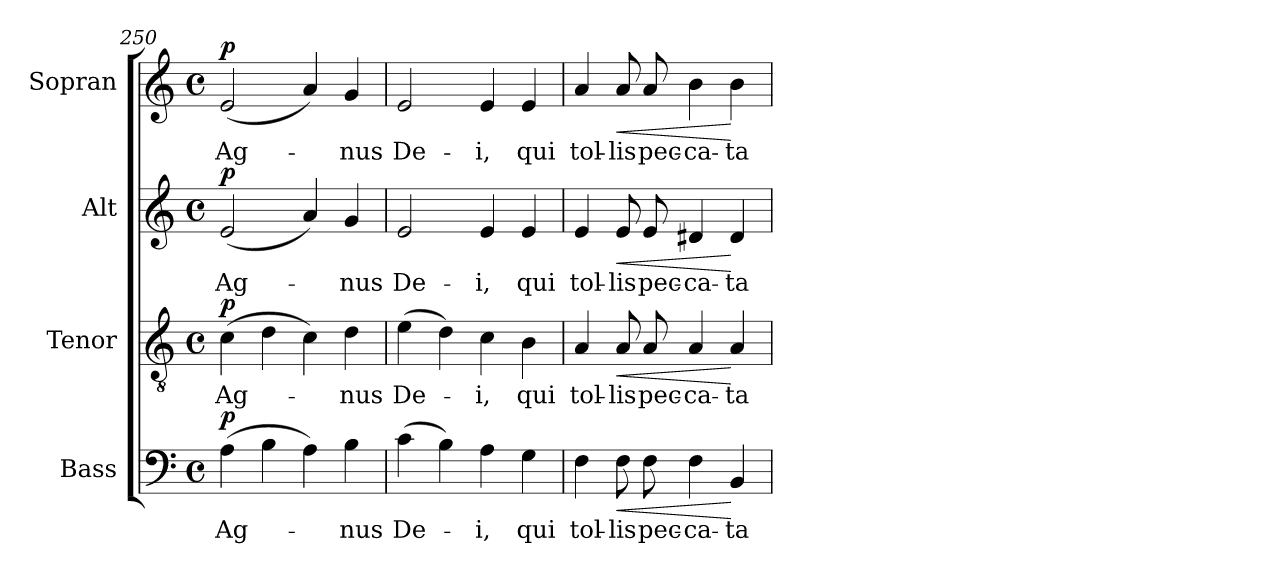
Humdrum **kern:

**kern	**text	**dynam	**kern	**text	**dynam	**kern	**text	**dynam	**kern	**text	**dynam
*part4	*part4	*part4	*part3	*part3	*part3	*part2	*part2	*part2	*part1	*part1	*part1
*staff4	*staff4	*staff4	*staff3	*staff3	*staff3	*staff2	*staff2	*staff2	*staff1	*staff1	*staff1
*I"Bass	*	*	*I"Tenor	*	*	*I"Alt	*	*	*I"Sopran	*	*
*I'B.	*	*	*I'T.	*	*	*I'A.	*	*	*I'S.	*	*
!!LO:PB:g=z
*clefF4	*	*	*clefGv2	*	*	*clefG2	*	*	*clefG2	*	*
*k[]	*	*	*k[]	*	*	*k[]	*	*	*k[]	*	*
*C:	*	*	*C:	*	*	*C:	*	*	*C:	*	*
*M4/4	*	*	*M4/4	*	*	*M4/4	*	*	*M4/4	*	*
*met(c)	*	*	*met(c)	*	*	*met(c)	*	*	*met(c)	*	*
=250	=250	=250	=250	=250	=250	=250	=250	=250	=250	=250	=250
!	!LO:LY:b	!LO:DY:a	!	!LO:LY:b	!LO:DY:a	!	!LO:LY:b	!LO:DY:a	!	!LO:LY:b	!LO:DY:a
(>4A\	Ag-	p	(>4c\	Ag-	p	(<2e/	Ag-	p	(<2e/	Ag-	p
4B\	.	.	4d\	.	.	.	.	.	.	.	.
4A\)	.	.	4c\)	.	.	4a/)	.	.	4a/)	.	.
!	!LO:LY:b	!	!	!LO:LY:b	!	!	!LO:LY:b	!	!	!LO:LY:b	!
4B\	-nus	.	4d\	-nus	.	4g/	-nus	.	4g/	-nus	.
=251	=251	=251	=251	=251	=251	=251	=251	=251	=251	=251	=251
!	!LO:LY:b	!	!	!LO:LY:b	!	!	!LO:LY:b	!	!	!LO:LY:b	!
(>4c\	De-	.	(>4e\	De-	.	2e/	De-	.	2e/	De-	.
4B\)	.	.	4d\)	.	.	.	.	.	.	.	.
!	!LO:LY:b	!	!	!LO:LY:b	!	!	!LO:LY:b	!	!	!LO:LY:b	!
4A\	-i,	.	4c\	-i,	.	4e/	-i,	.	4e/	-i,	.
!	!LO:LY:b	!	!	!LO:LY:b	!	!	!LO:LY:b	!	!	!LO:LY:b	!
4G\	qui	.	4B\	qui	.	4e/	qui	.	4e/	qui	.
=252	=252	=252	=252	=252	=252	=252	=252	=252	=252	=252	=252
!	!LO:LY:b	!	!	!LO:LY:b	!	!	!LO:LY:b	!	!	!LO:LY:b	!
4F\	tol-	.	4A/	tol-	.	4e/	tol-	.	4a/	tol-	.
!	!LO:LY:b	!LO:HP:b	!	!LO:LY:b	!LO:HP:b	!	!LO:LY:b	!LO:HP:b	!	!LO:LY:b	!LO:HP:b
8F\	-lis	<	8A/	-lis	<	8e/	-lis	<	8a/	-lis	<
!	!LO:LY:b	!	!	!LO:LY:b	!	!	!LO:LY:b	!	!	!LO:LY:b	!
8F\	pec-	.	8A/	pec-	.	8e/	pec-	.	8a/	pec-	.
!	!LO:LY:b	!	!	!LO:LY:b	!	!	!LO:LY:b	!	!	!LO:LY:b	!
4F\	-ca-	.	4A/	-ca-	.	4d#X/	-ca-	.	4b\	-ca-	.
!	!LO:LY:b	!	!	!LO:LY:b	!	!	!LO:LY:b	!	!	!LO:LY:b	!
4BB/	-ta	[	4A/	-ta	[	4d#/	-ta	[	4b\	-ta	[
=	=	=	=	=	=	=	=	=	=	=	=
*-	*-	*-	*-	*-	*-	*-	*-	*-	*-	*-	*-
